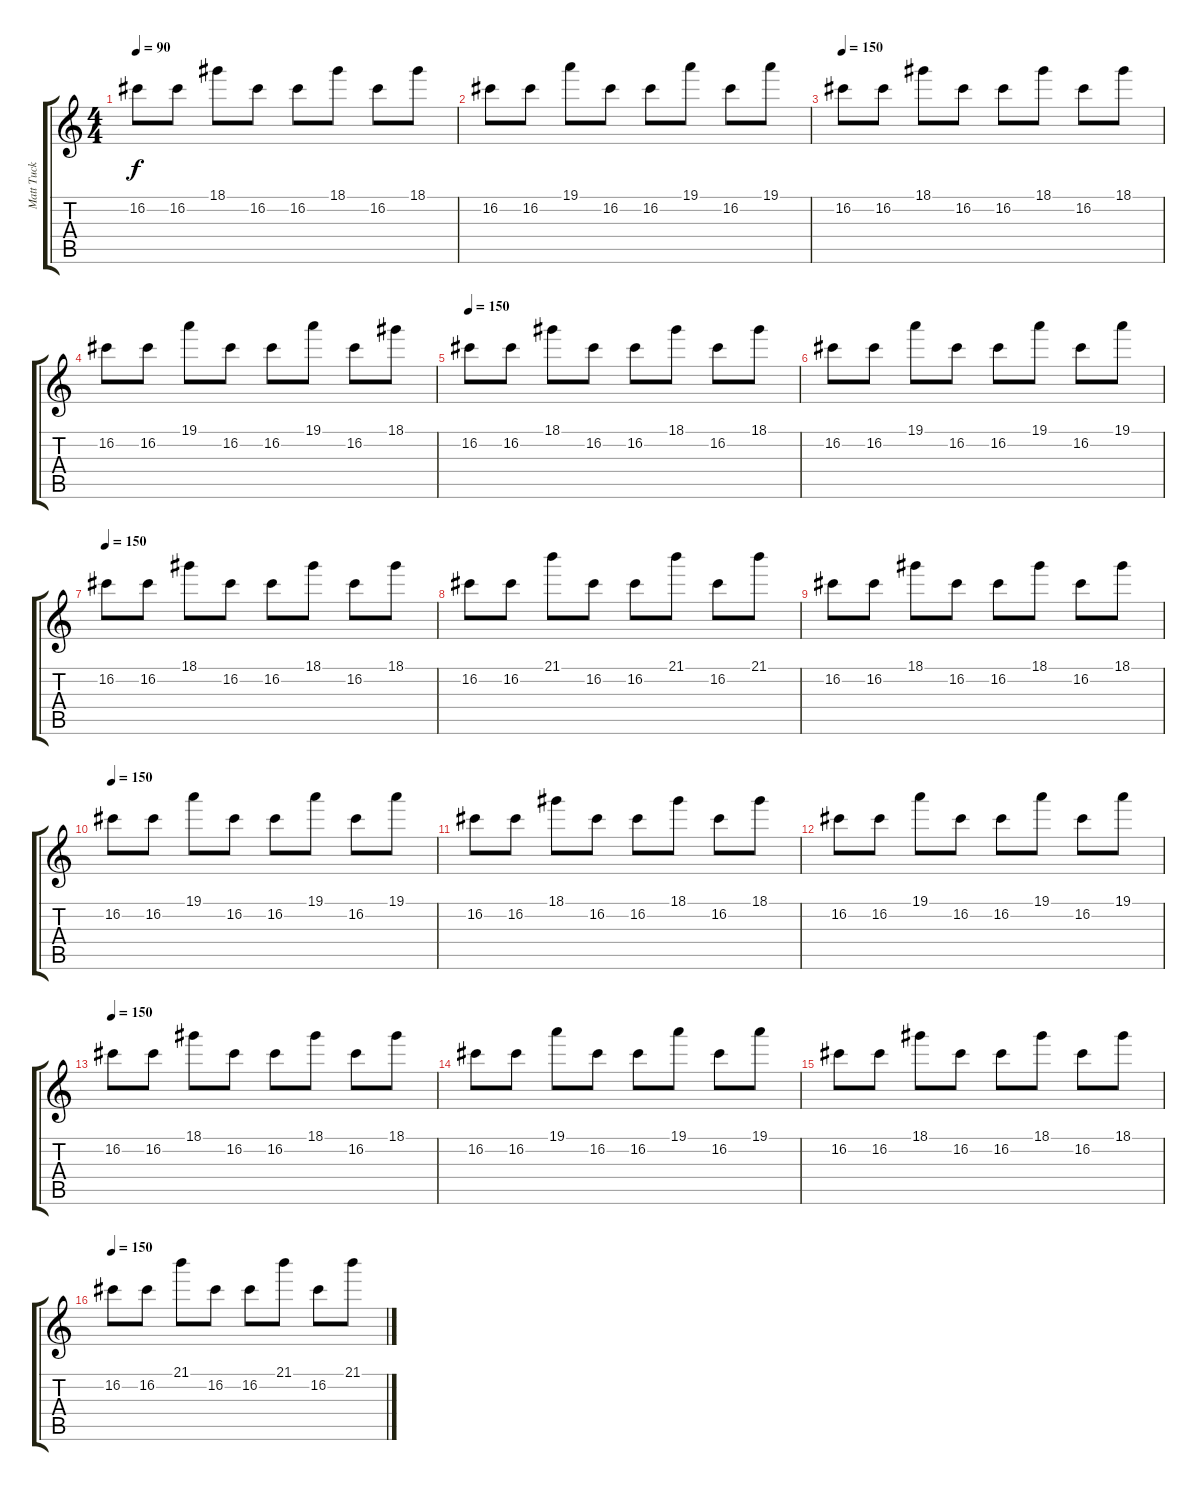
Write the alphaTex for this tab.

\track ("Matt Tuck" "Matt Tuck") {instrument distortionguitar}
\staff {score tabs}
\tuning (D4 A3 F3 C3 G2 C2) {hide}
\ts (4 4)
\tempo 90
\tempo 150
\tempo 90
\clef g2
\ks c
16.2.8{dy f instrument distortionguitar} 16.2.8 18.1.8 16.2.8 16.2.8 18.1.8 16.2.8 18.1.8 |
16.2.8 16.2.8 19.1.8 16.2.8 16.2.8 19.1.8 16.2.8 19.1.8 |
\tempo 150
16.2.8 16.2.8 18.1.8 16.2.8 16.2.8 18.1.8 16.2.8 18.1.8 |
16.2.8 16.2.8 19.1.8 16.2.8 16.2.8 19.1.8 16.2.8 18.1.8 |
\tempo 150
16.2.8 16.2.8 18.1.8 16.2.8 16.2.8 18.1.8 16.2.8 18.1.8 |
16.2.8 16.2.8 19.1.8 16.2.8 16.2.8 19.1.8 16.2.8 19.1.8 |
\tempo 150
16.2.8 16.2.8 18.1.8 16.2.8 16.2.8 18.1.8 16.2.8 18.1.8 |
16.2.8 16.2.8 21.1.8 16.2.8 16.2.8 21.1.8 16.2.8 21.1.8 |
16.2.8 16.2.8 18.1.8 16.2.8 16.2.8 18.1.8 16.2.8 18.1.8 |
\tempo 150
16.2.8 16.2.8 19.1.8 16.2.8 16.2.8 19.1.8 16.2.8 19.1.8 |
16.2.8 16.2.8 18.1.8 16.2.8 16.2.8 18.1.8 16.2.8 18.1.8 |
16.2.8 16.2.8 19.1.8 16.2.8 16.2.8 19.1.8 16.2.8 19.1.8 |
\tempo 150
16.2.8 16.2.8 18.1.8 16.2.8 16.2.8 18.1.8 16.2.8 18.1.8 |
16.2.8 16.2.8 19.1.8 16.2.8 16.2.8 19.1.8 16.2.8 19.1.8 |
16.2.8 16.2.8 18.1.8 16.2.8 16.2.8 18.1.8 16.2.8 18.1.8 |
\tempo 150
16.2.8 16.2.8 21.1.8 16.2.8 16.2.8 21.1.8 16.2.8 21.1.8
